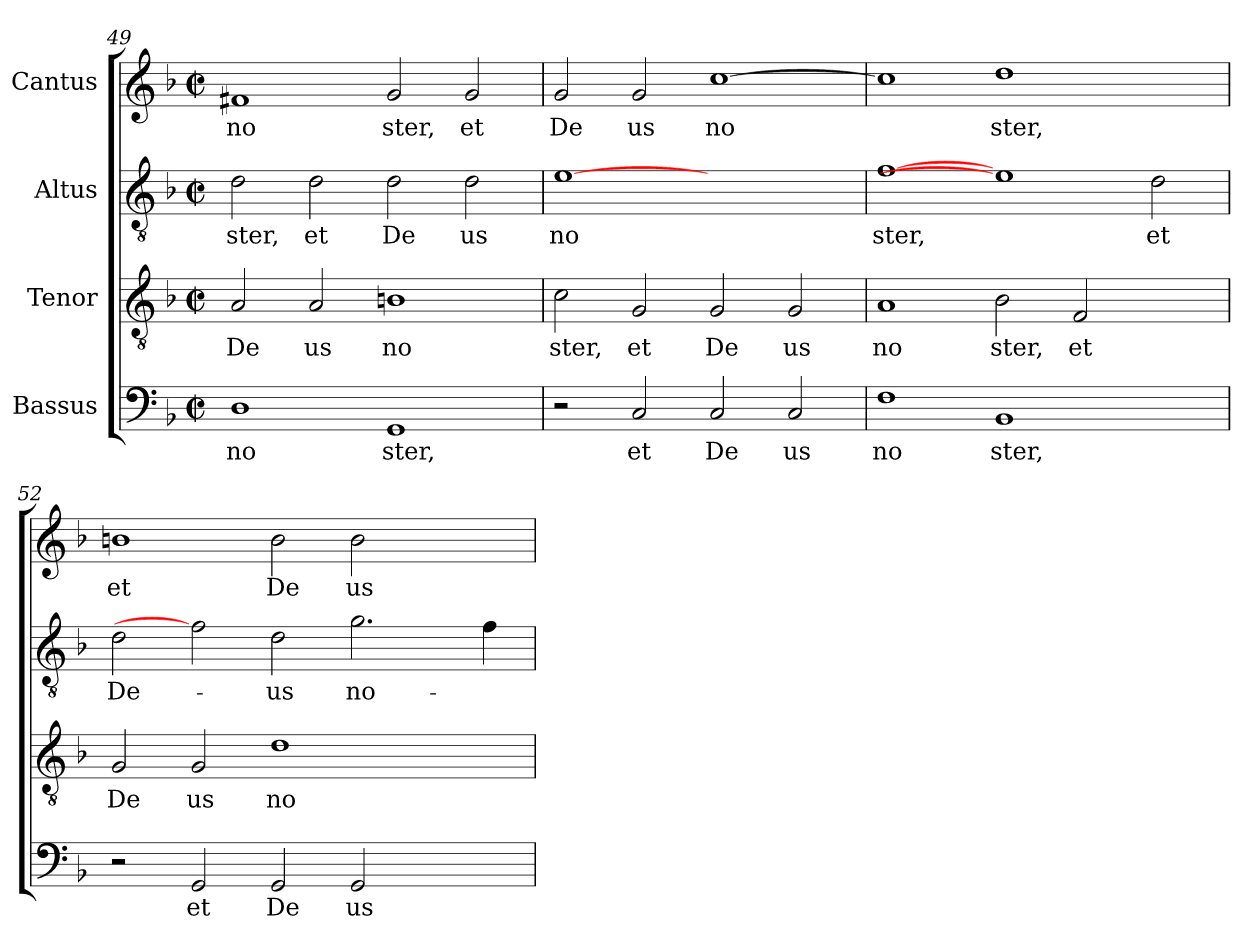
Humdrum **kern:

**kern	**text	**kern	**text	**kern	**text	**kern	**text
*part4	*part4	*part3	*part3	*part2	*part2	*part1	*part1
*staff4	*staff4	*staff3	*staff3	*staff2	*staff2	*staff1	*staff1
*I"Bassus	*	*I"Tenor	*	*I"Altus	*	*I"Cantus	*
*clefF4	*	*clefGv2	*	*clefGv2	*	*clefG2	*
*k[b-]	*	*k[b-]	*	*k[b-]	*	*k[b-]	*
*F:	*	*F:	*	*F:	*	*F:	*
*M2/2	*	*M2/2	*	*M2/2	*	*M2/2	*
*met(c|)	*	*met(c|)	*	*met(c|)	*	*met(c|)	*
=49	=49	=49	=49	=49	=49	=49	=49
!	!LO:LY:b:cj	!	!LO:LY:b:cj	!	!LO:LY:b:cj	!	!LO:LY:b:cj
1D	no	2A/	De	2d\	ster,	1f#X	no
!	!	!	!LO:LY:b:cj	!	!LO:LY:b:cj	!	!
.	.	2A/	us	2d\	et	.	.
!	!LO:LY:b:cj	!	!LO:LY:b:cj	!	!LO:LY:b:cj	!	!LO:LY:b:cj
1GG	ster,	1Bn	no	2d\	De	2g/	ster,
!	!	!	!	!	!LO:LY:b:cj	!	!LO:LY:b:cj
.	.	.	.	2d\	us	2g/	et
=50	=50	=50	=50	=50	=50	=50	=50
!	!	!	!LO:LY:b:cj	!	!LO:LY:b:cj	!	!LO:LY:b:cj
2r	.	2c\	ster,	[1e	no	2g/	De
!	!LO:LY:b:cj	!	!LO:LY:b:cj	!	!	!	!LO:LY:b:cj
2C/	et	2G/	et	.	.	2g/	us
!	!LO:LY:b:cj	!	!LO:LY:b:cj	!	!	!	!LO:LY:b:cj
2C/	De	2G/	De	1ryy	.	[>1cc	no
!	!LO:LY:b:cj	!	!LO:LY:b:cj	!	!	!	!
2C/	us	2G/	us	.	.	.	.
=51	=51	=51	=51	=51	=51	=51	=51
!	!LO:LY:b:cj	!	!LO:LY:b:cj	!	!LO:LY:b:cj	!	!
1F	no	1A	no	[1f	ster,	1cc]	.
!	!LO:LY:b:cj	!	!LO:LY:b:cj	!	!	!	!LO:LY:b:cj
1BB-	ster,	2B-\	ster,	1e]	.	1dd	ster,
!	!	!	!LO:LY:b:cj	!	!	!	!
.	.	2F/	et	.	.	.	.
!	!	!	!	!	!LO:LY:b:cj	!	!
2ryy	.	2ryy	.	2d\	et	2ryy	.
!!LO:PB:g=z
=52	=52	=52	=52	=52	=52	=52	=52
!	!	!	!LO:LY:b:cj	!	!LO:LY:b:cj	!	!LO:LY:b:cj
2r	.	2G/	De	2d\	De-	1bn	et
!	!LO:LY:b:cj	!	!LO:LY:b:cj	!	!	!	!
2GG/	et	2G/	us	2f]	.	.	.
!	!LO:LY:b:cj	!	!LO:LY:b:cj	!	!LO:LY:b:cj	!	!LO:LY:b:cj
2GG/	De	1d	no	2d\	-us	2b\	De
!	!LO:LY:b:cj	!	!	!	!LO:LY:b:cj	!	!LO:LY:b:cj
2GG/	us	.	.	2.g\	no-	2b\	us
2ryy	.	2ryy	.	.	.	2ryy	.
.	.	.	.	4f\	.	.	.
=	=	=	=	=	=	=	=
*-	*-	*-	*-	*-	*-	*-	*-
